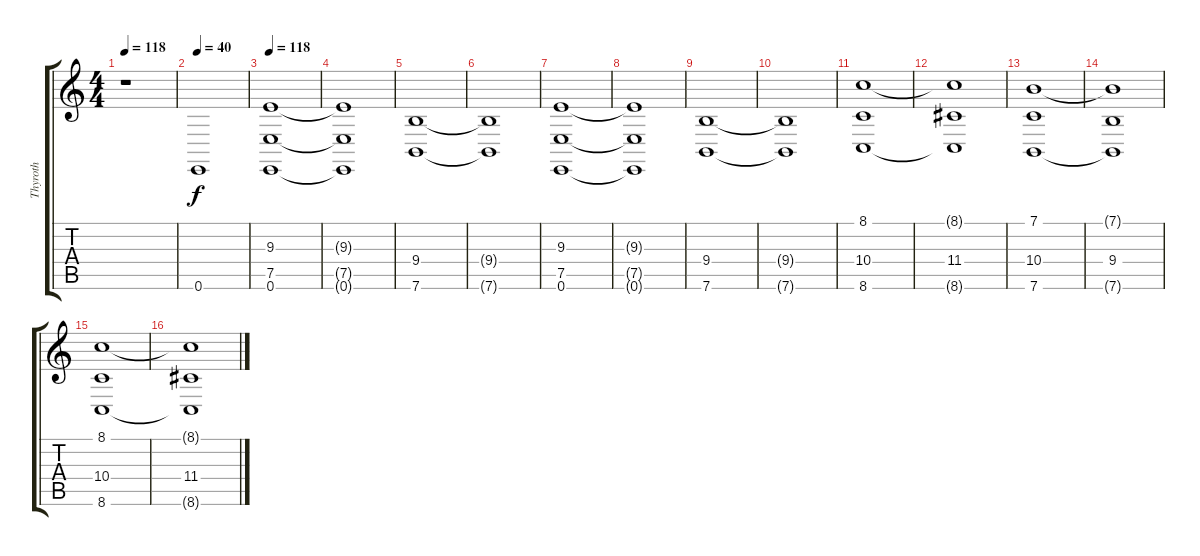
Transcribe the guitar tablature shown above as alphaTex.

\track ("Thyroth" "Thyroth") {instrument stringensemble1}
\staff {score tabs}
\tuning (E4 B3 G3 D3 A2 E2) {hide}
\ts (4 4)
\tempo 118
\clef g2
\ks c
r.1{dy f} |
\tempo 40
0.6.1 |
\tempo 118
(9.3 7.5 0.6).1 |
(9.3{t} 7.5{t} 0.6{t}).1 |
(9.4 7.6).1 |
(9.4{t} 7.6{t}).1 |
(9.3 7.5 0.6).1 |
(9.3{t} 7.5{t} 0.6{t}).1 |
(9.4 7.6).1 |
(9.4{t} 7.6{t}).1 |
(8.1 10.4 8.6).1 |
(8.1{t} 11.4 8.6{t}).1 |
(7.1 10.4 7.6).1 |
(7.1{t} 9.4 7.6{t}).1 |
(8.1 10.4 8.6).1 |
(8.1{t} 11.4 8.6{t}).1
